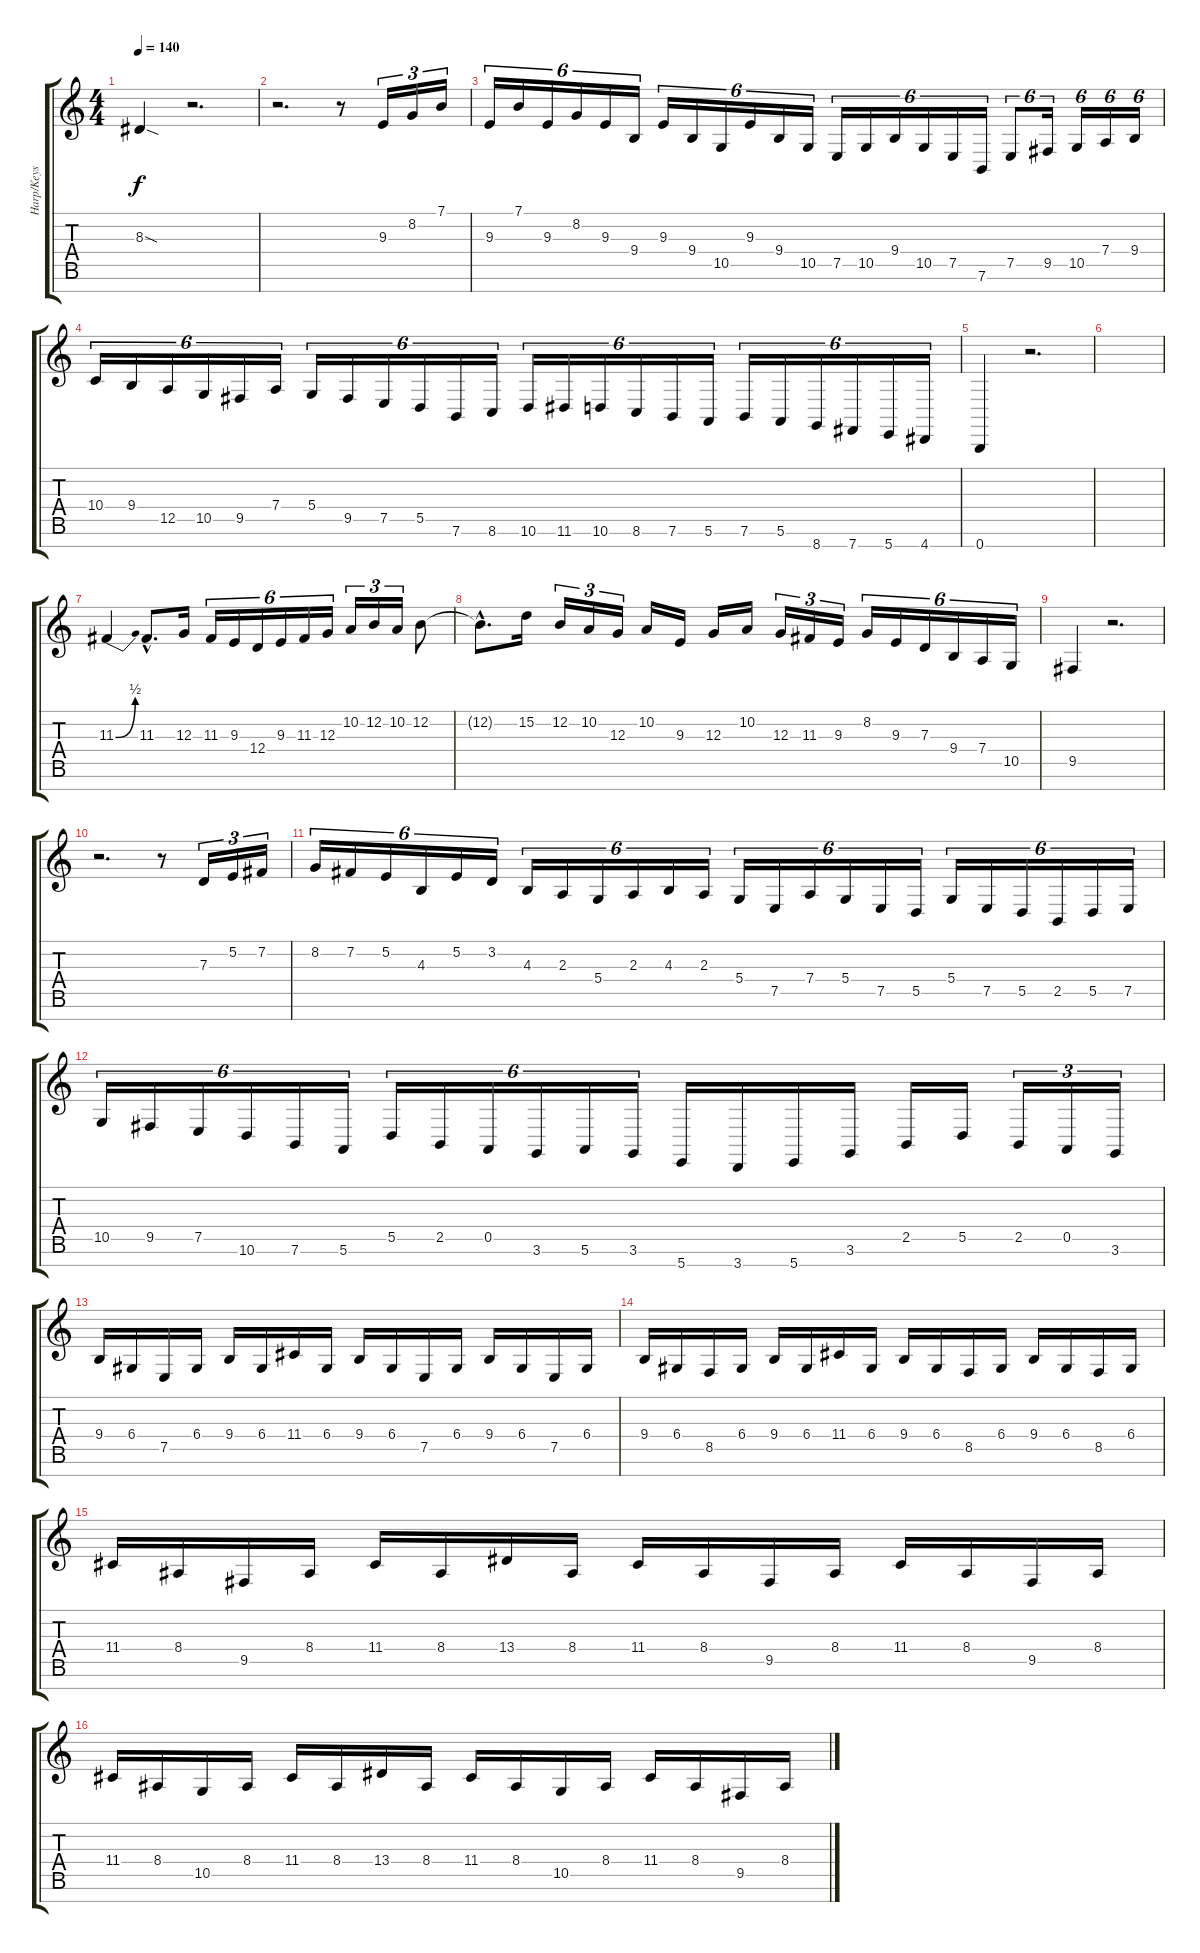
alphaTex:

\track ("Harp/Keys" "Harp/Keys") {instrument harpsichord}
\staff {score tabs}
\tuning (E4 B3 G3 D3 A2 E2 B1) {hide}
\ts (4 4)
\tempo 140
\clef g2
\ks c
8.3{sod}.4{dy f} r.2{d} |
r.2{d} r.8 9.3.16{tu (3 2)} 8.2.16{tu (3 2)} 7.1.16{tu (3 2)} |
9.3.16{tu (6 4)} 7.1.16{tu (6 4)} 9.3.16{tu (6 4)} 8.2.16{tu (6 4)} 9.3.16{tu (6 4)} 9.4.16{tu (6 4)} 9.3.16{tu (6 4)} 9.4.16{tu (6 4)} 10.5.16{tu (6 4)} 9.3.16{tu (6 4)} 9.4.16{tu (6 4)} 10.5.16{tu (6 4)} 7.5.16{tu (6 4)} 10.5.16{tu (6 4)} 9.4.16{tu (6 4)} 10.5.16{tu (6 4)} 7.5.16{tu (6 4)} 7.6.16{tu (6 4)} 7.5.8{tu (6 4)} 9.5.16{tu (6 4)} 10.5.16{tu (6 4)} 7.4.16{tu (6 4)} 9.4.16{tu (6 4)} |
10.4.16{tu (6 4)} 9.4.16{tu (6 4)} 12.5.16{tu (6 4)} 10.5.16{tu (6 4)} 9.5.16{tu (6 4)} 7.4.16{tu (6 4)} 5.4.16{tu (6 4)} 9.5.16{tu (6 4)} 7.5.16{tu (6 4)} 5.5.16{tu (6 4)} 7.6.16{tu (6 4)} 8.6.16{tu (6 4)} 10.6.16{tu (6 4)} 11.6.16{tu (6 4)} 10.6.16{tu (6 4)} 8.6.16{tu (6 4)} 7.6.16{tu (6 4)} 5.6.16{tu (6 4)} 7.6.16{tu (6 4)} 5.6.16{tu (6 4)} 8.7.16{tu (6 4)} 7.7.16{tu (6 4)} 5.7.16{tu (6 4)} 4.7.16{tu (6 4)} |
0.7.4 r.2{d} |
|
11.3{be (bend 0 0 60 2)}.4 11.3{hac}.8{d} 12.3.16 11.3.16{tu (6 4)} 9.3.16{tu (6 4)} 12.4.16{tu (6 4)} 9.3.16{tu (6 4)} 11.3.16{tu (6 4)} 12.3.16{tu (6 4)} 10.2.16{tu (3 2)} 12.2.16{tu (3 2)} 10.2.16{tu (3 2)} 12.2.8 |
12.2{hac t}.8{d} 15.2.16 12.2.16{tu (3 2)} 10.2.16{tu (3 2)} 12.3.16{tu (3 2)} 10.2.16 9.3.16 12.3.16 10.2.16 12.3.16{tu (3 2)} 11.3.16{tu (3 2)} 9.3.16{tu (3 2)} 8.2.16{tu (6 4)} 9.3.16{tu (6 4)} 7.3.16{tu (6 4)} 9.4.16{tu (6 4)} 7.4.16{tu (6 4)} 10.5.16{tu (6 4)} |
9.5.4 r.2{d} |
r.2{d} r.8 7.3.16{tu (3 2)} 5.2.16{tu (3 2)} 7.2.16{tu (3 2)} |
8.2.16{tu (6 4)} 7.2.16{tu (6 4)} 5.2.16{tu (6 4)} 4.3.16{tu (6 4)} 5.2.16{tu (6 4)} 3.2.16{tu (6 4)} 4.3.16{tu (6 4)} 2.3.16{tu (6 4)} 5.4.16{tu (6 4)} 2.3.16{tu (6 4)} 4.3.16{tu (6 4)} 2.3.16{tu (6 4)} 5.4.16{tu (6 4)} 7.5.16{tu (6 4)} 7.4.16{tu (6 4)} 5.4.16{tu (6 4)} 7.5.16{tu (6 4)} 5.5.16{tu (6 4)} 5.4.16{tu (6 4)} 7.5.16{tu (6 4)} 5.5.16{tu (6 4)} 2.5.16{tu (6 4)} 5.5.16{tu (6 4)} 7.5.16{tu (6 4)} |
10.5.16{tu (6 4)} 9.5.16{tu (6 4)} 7.5.16{tu (6 4)} 10.6.16{tu (6 4)} 7.6.16{tu (6 4)} 5.6.16{tu (6 4)} 5.5.16{tu (6 4)} 2.5.16{tu (6 4)} 0.5.16{tu (6 4)} 3.6.16{tu (6 4)} 5.6.16{tu (6 4)} 3.6.16{tu (6 4)} 5.7.16 3.7.16 5.7.16 3.6.16 2.5.16 5.5.16 2.5.16{tu (3 2)} 0.5.16{tu (3 2)} 3.6.16{tu (3 2)} |
9.4.16{instrument harpsichord} 6.4.16 7.5.16 6.4.16 9.4.16 6.4.16 11.4.16 6.4.16 9.4.16 6.4.16 7.5.16 6.4.16 9.4.16 6.4.16 7.5.16 6.4.16 |
9.4.16 6.4.16 8.5.16 6.4.16 9.4.16 6.4.16 11.4.16 6.4.16 9.4.16 6.4.16 8.5.16 6.4.16 9.4.16 6.4.16 8.5.16 6.4.16 |
11.4.16 8.4.16 9.5.16 8.4.16 11.4.16 8.4.16 13.4.16 8.4.16 11.4.16 8.4.16 9.5.16 8.4.16 11.4.16 8.4.16 9.5.16 8.4.16 |
11.4.16 8.4.16 10.5.16 8.4.16 11.4.16 8.4.16 13.4.16 8.4.16 11.4.16 8.4.16 10.5.16 8.4.16 11.4.16 8.4.16 9.5.16 8.4.16
